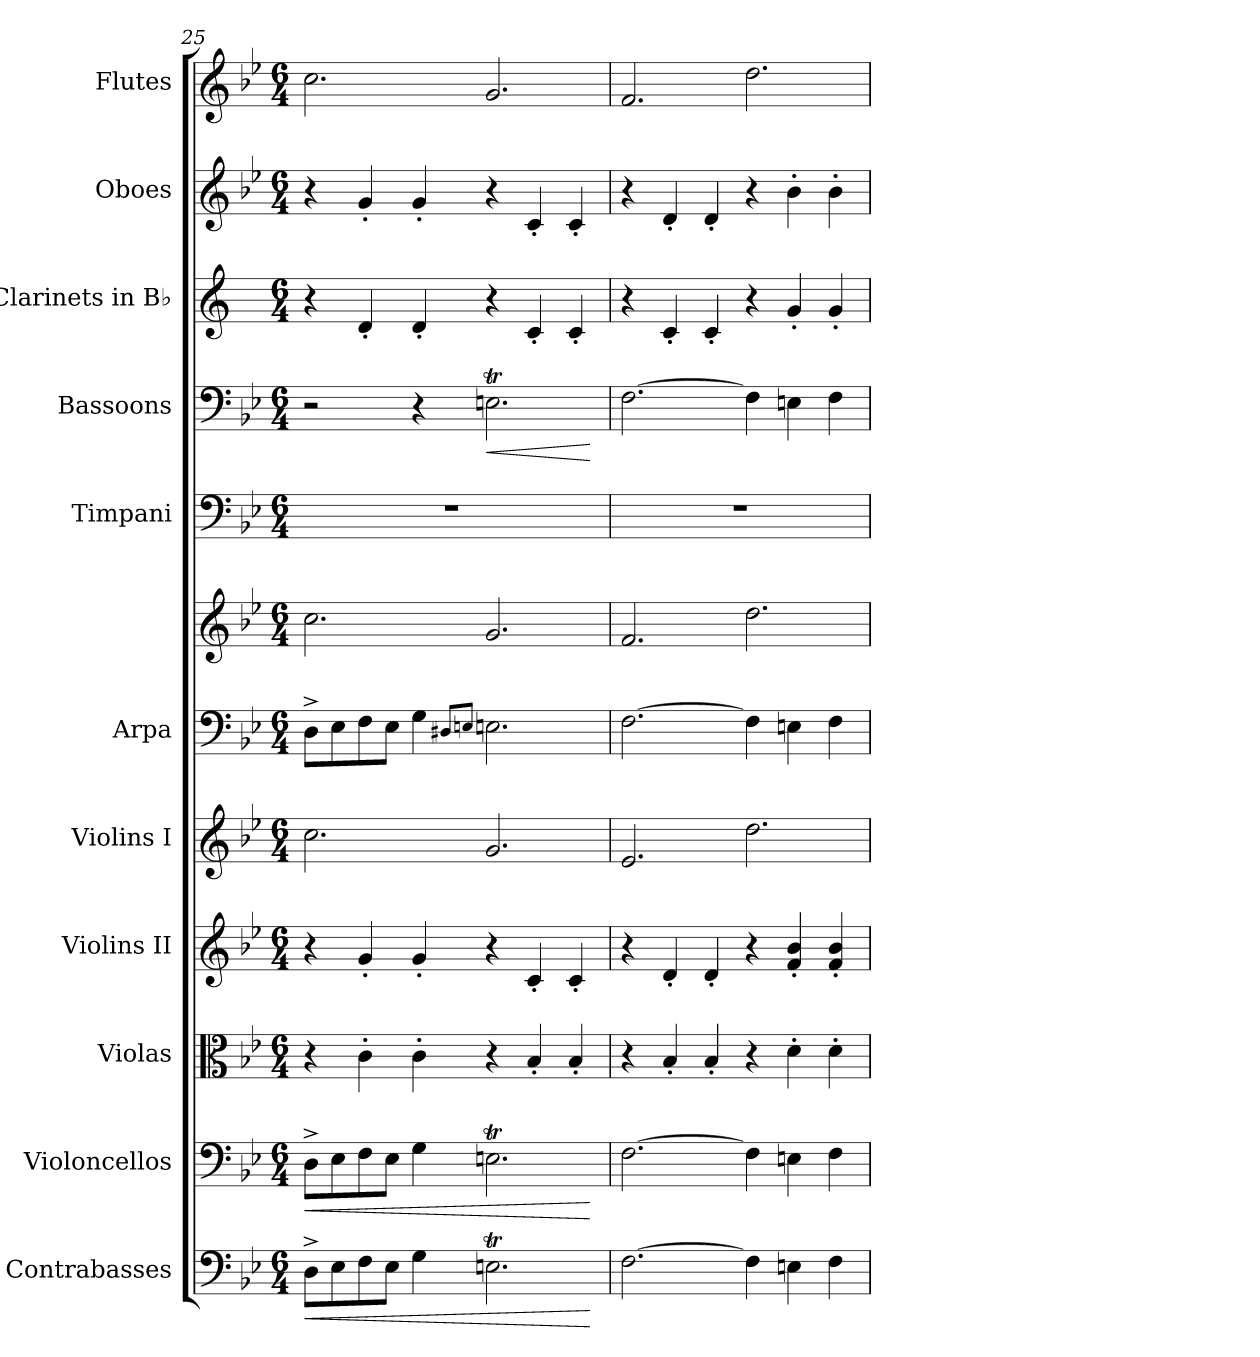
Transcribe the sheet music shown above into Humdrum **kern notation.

**kern	**dynam	**kern	**dynam	**kern	**kern	**kern	**kern	**kern	**kern	**kern	**dynam	**kern	**kern	**kern
*part11	*part11	*part10	*part10	*part9	*part8	*part7	*part6	*part6	*part5	*part4	*part4	*part3	*part2	*part1
*staff12	*staff12	*staff11	*staff11	*staff10	*staff9	*staff8	*staff7	*staff6	*staff5	*staff4	*staff4	*staff3	*staff2	*staff1
*I"Contrabasses	*	*I"Violoncellos	*	*I"Violas	*I"Violins II	*I"Violins I	*I"Arpa	*	*I"Timpani	*I"Bassoons	*	*I"Clarinets in B♭	*I"Oboes	*I"Flutes
*I'Cb.	*	*I'Vc.	*	*I'Vla.	*I'Vln. II	*I'Vln. I	*I'Arp.	*	*I'Timp.	*I'Bsn.	*	*	*I'Ob.	*I'Fl.
!!LO:PB:g=z
*clefF4	*	*clefF4	*	*clefC3	*clefG2	*clefG2	*clefF4	*clefG2	*clefF4	*clefF4	*	*clefG2	*clefG2	*clefG2
*ITrd7c12	*	*	*	*	*	*	*	*	*	*	*	*ITrd1c2	*	*
*k[b-e-]	*	*k[b-e-]	*	*k[b-e-]	*k[b-e-]	*k[b-e-]	*k[b-e-]	*k[b-e-]	*k[b-e-]	*k[b-e-]	*	*k[b-e-]	*k[b-e-]	*k[b-e-]
*M6/4	*	*M6/4	*	*M6/4	*M6/4	*M6/4	*M6/4	*M6/4	*M6/4	*M6/4	*	*M6/4	*M6/4	*M6/4
=25	=25	=25	=25	=25	=25	=25	=25	=25	=25	=25	=25	=25	=25	=25
!	!LO:HP:b	!	!LO:HP:b	!	!	!	!	!	!	!	!	!	!	!
8DD^\L	<	8D^\L	<	4r	4r	2.cc\	8D^\L	2.cc\	1.r	2r	.	4r	4r	2.cc\
8EE-\	.	8E-\	.	.	.	.	8E-\	.	.	.	.	.	.	.
8FF\	.	8F\	.	4c'\	4g'/	.	8F\	.	.	.	.	4c'/	4g'/	.
8EE-\J	.	8E-\J	.	.	.	.	8E-\J	.	.	.	.	.	.	.
4GG\	.	4G\	.	4c'\	4g'/	.	4G\	.	.	4r	.	4c'/	4g'/	.
.	.	.	.	.	.	.	8qD#X/L	.	.	.	.	.	.	.
.	.	.	.	.	.	.	8qEn/J	.	.	.	.	.	.	.
!	!	!	!	!	!	!	!	!	!	!	!LO:HP:b	!	!	!
2.EEnt\	.	2.Ent\	.	4r	4r	2.g/	2.E\	2.g/	.	2.Ent\	<	4r	4r	2.g/
.	.	.	.	4B-'/	4c'/	.	.	.	.	.	.	4B-'/	4c'/	.
.	.	.	.	4B-'/	4c'/	.	.	.	.	.	.	4B-'/	4c'/	.
.	[	.	[	.	.	.	.	.	.	.	[	.	.	.
=26	=26	=26	=26	=26	=26	=26	=26	=26	=26	=26	=26	=26	=26	=26
[2.FF\	.	[2.F\	.	4r	4r	2.e-/	[2.F\	2.f/	1.r	[2.F\	.	4r	4r	2.f/
.	.	.	.	4B-'/	4d'/	.	.	.	.	.	.	4B-'/	4d'/	.
.	.	.	.	4B-'/	4d'/	.	.	.	.	.	.	4B-'/	4d'/	.
4FF\]	.	4F\]	.	4r	4r	2.dd\	4F\]	2.dd\	.	4F\]	.	4r	4r	2.dd\
4EEn\	.	4En\	.	4d'\	4f/' 4b-/'	.	4En\	.	.	4En\	.	4f'/	4b-'\	.
4FF\	.	4F\	.	4d'\	4f/' 4b-/'	.	4F\	.	.	4F\	.	4f'/	4b-'\	.
=	=	=	=	=	=	=	=	=	=	=	=	=	=	=
*-	*-	*-	*-	*-	*-	*-	*-	*-	*-	*-	*-	*-	*-	*-
